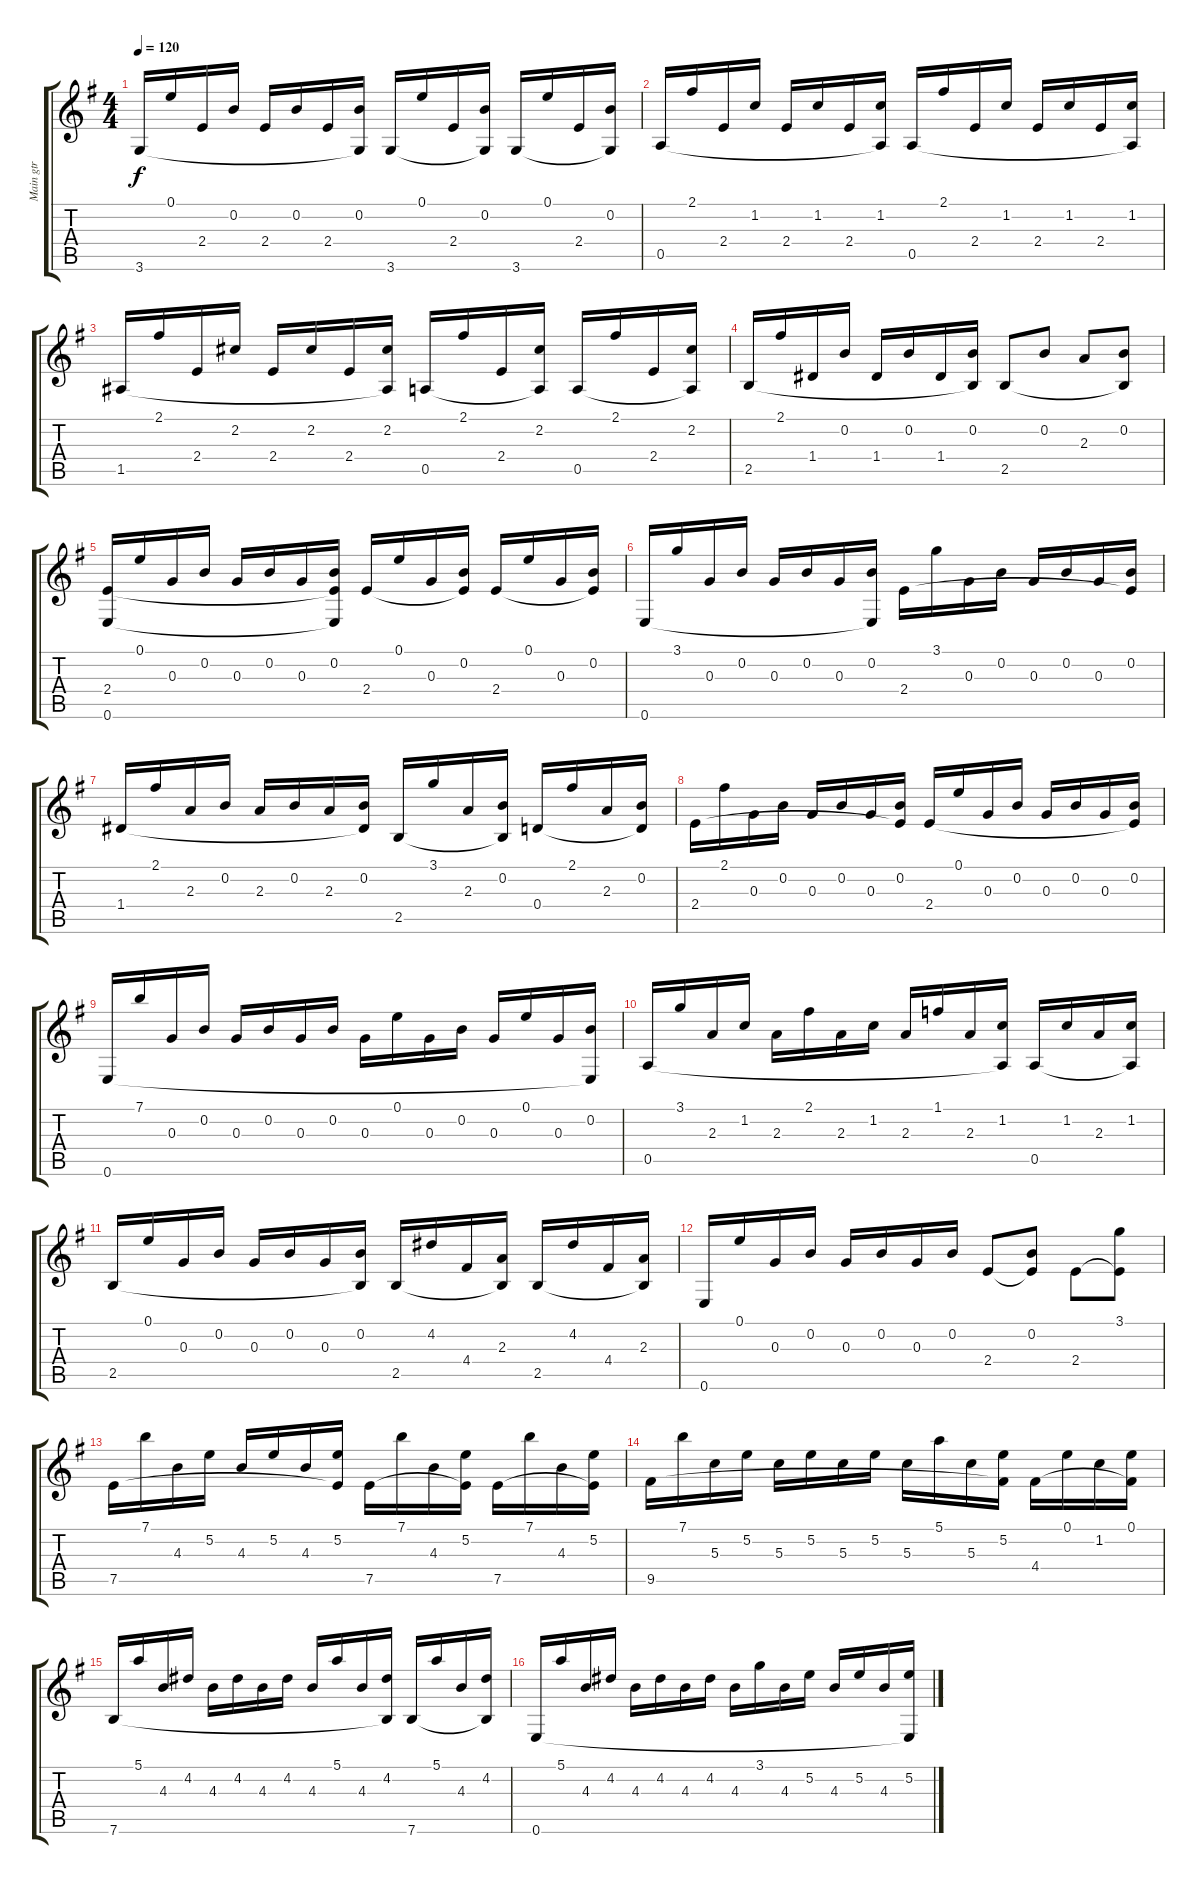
\track ("Main gtr" "Main gtr") {instrument acousticguitarnylon}
\staff {score tabs}
\tuning (E4 B3 G3 D3 A2 E2) {hide}
\ts (4 4)
\tempo 120
\clef g2
\ks g
3.6.16{dy f} 0.1.16 2.4.16 0.2.16 2.4.16 0.2.16 2.4.16 (0.2 3.6{t}).16 3.6.16 0.1.16 2.4.16 (0.2 3.6{t}).16 3.6.16 0.1.16 2.4.16 (0.2 3.6{t}).16 |
0.5.16 2.1.16 2.4.16 1.2.16 2.4.16 1.2.16 2.4.16 (1.2 0.5{t}).16 0.5.16 2.1.16 2.4.16 1.2.16 2.4.16 1.2.16 2.4.16 (1.2 0.5{t}).16 |
1.5.16 2.1.16 2.4.16 2.2.16 2.4.16 2.2.16 2.4.16 (2.2 1.5{t}).16 0.5.16 2.1.16 2.4.16 (2.2 0.5{t}).16 0.5.16 2.1.16 2.4.16 (2.2 0.5{t}).16 |
2.5.16 2.1.16 1.4.16 0.2.16 1.4.16 0.2.16 1.4.16 (0.2 2.5{t}).16 2.5.8 0.2.8 2.3.8 (0.2 2.5{t}).8 |
(2.4 0.6).16 0.1.16 0.3.16 0.2.16 0.3.16 0.2.16 0.3.16 (0.2 2.4{t} 0.6{t}).16 2.4.16 0.1.16 0.3.16 (0.2 2.4{t}).16 2.4.16 0.1.16 0.3.16 (0.2 2.4{t}).16 |
0.6.16 3.1.16 0.3.16 0.2.16 0.3.16 0.2.16 0.3.16 (0.2 0.6{t}).16 2.4.16 3.1.16 0.3.16 0.2.16 0.3.16 0.2.16 0.3.16 (0.2 2.4{t}).16 |
1.4.16 2.1.16 2.3.16 0.2.16 2.3.16 0.2.16 2.3.16 (0.2 1.4{t}).16 2.5.16 3.1.16 2.3.16 (0.2 2.5{t}).16 0.4.16 2.1.16 2.3.16 (0.2 0.4{t}).16 |
2.4.16 2.1.16 0.3.16 0.2.16 0.3.16 0.2.16 0.3.16 (0.2 2.4{t}).16 2.4.16 0.1.16 0.3.16 0.2.16 0.3.16 0.2.16 0.3.16 (0.2 2.4{t}).16 |
0.6.16 7.1.16 0.3.16 0.2.16 0.3.16 0.2.16 0.3.16 0.2.16 0.3.16 0.1.16 0.3.16 0.2.16 0.3.16 0.1.16 0.3.16 (0.2 0.6{t}).16 |
0.5.16 3.1.16 2.3.16 1.2.16 2.3.16 2.1.16 2.3.16 1.2.16 2.3.16 1.1.16 2.3.16 (1.2 0.5{t}).16 0.5.16 1.2.16 2.3.16 (1.2 0.5{t}).16 |
2.5.16 0.1.16 0.3.16 0.2.16 0.3.16 0.2.16 0.3.16 (0.2 2.5{t}).16 2.5.16 4.2.16 4.4.16 (2.3 2.5{t}).16 2.5.16 4.2.16 4.4.16 (2.3 2.5{t}).16 |
0.6.16 0.1.16 0.3.16 0.2.16 0.3.16 0.2.16 0.3.16 0.2.16 2.4.8 (0.2 2.4{t}).8 2.4.8 (3.1 2.4{t}).8 |
7.5.16 7.1.16 4.3.16 5.2.16 4.3.16 5.2.16 4.3.16 (5.2 7.5{t}).16 7.5.16 7.1.16 4.3.16 (5.2 7.5{t}).16 7.5.16 7.1.16 4.3.16 (5.2 7.5{t}).16 |
9.5.16 7.1.16 5.3.16 5.2.16 5.3.16 5.2.16 5.3.16 5.2.16 5.3.16 5.1.16 5.3.16 (5.2 9.5{t}).16 4.4.16 0.1.16 1.2.16 (0.1 4.4{t}).16 |
7.6.16 5.1.16 4.3.16 4.2.16 4.3.16 4.2.16 4.3.16 4.2.16 4.3.16 5.1.16 4.3.16 (4.2 7.6{t}).16 7.6.16 5.1.16 4.3.16 (4.2 7.6{t}).16 |
0.6.16 5.1.16 4.3.16 4.2.16 4.3.16 4.2.16 4.3.16 4.2.16 4.3.16 3.1.16 4.3.16 5.2.16 4.3.16 5.2.16 4.3.16 (5.2 0.6{t}).16
